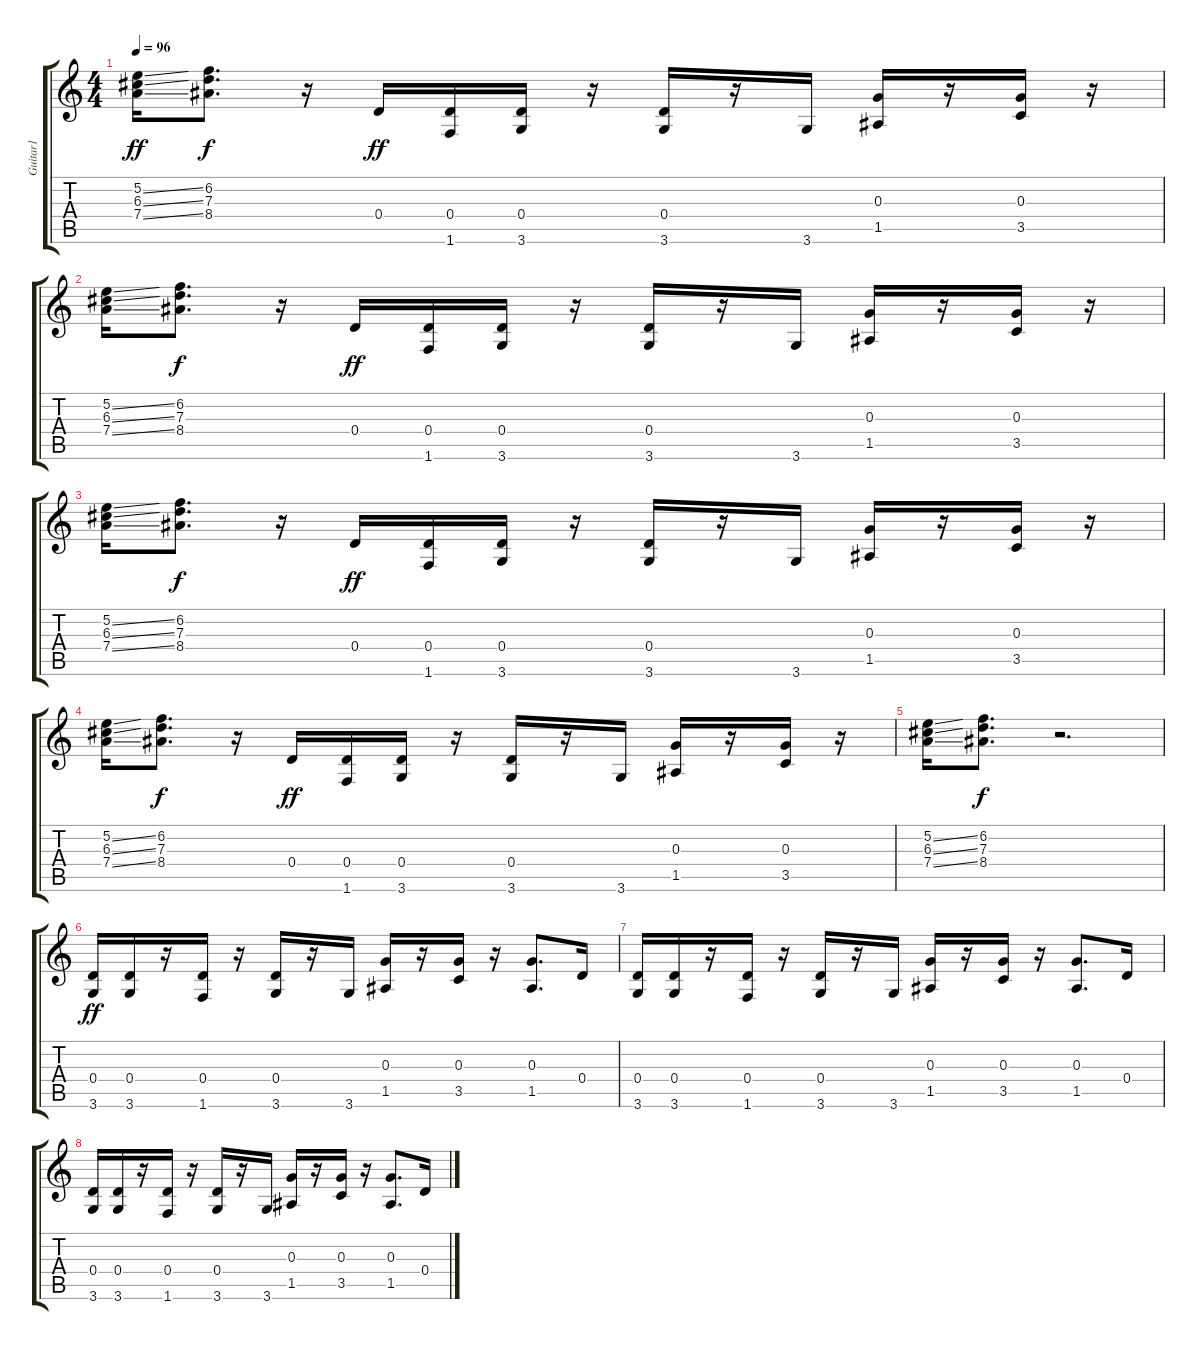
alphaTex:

\track ("Guitar1" "Guitar1") {instrument overdrivenguitar}
\staff {score tabs}
\tuning (E4 B3 G3 D3 A2 E2) {hide}
\ts (4 4)
\tempo 96
\clef g2
\ks c
(5.2{ss} 6.3{ss} 7.4{ss}).16{dy ff} (6.2 7.3 8.4).8{d dy f} r.16 0.4.16{dy ff} (0.4 1.6).16 (0.4 3.6).16 r.16 (0.4 3.6).16 r.16 3.6.16 (0.3 1.5).16 r.16 (0.3 3.5).16 r.16 |
(5.2{ss} 6.3{ss} 7.4{ss}).16 (6.2 7.3 8.4).8{d dy f} r.16 0.4.16{dy ff} (0.4 1.6).16 (0.4 3.6).16 r.16 (0.4 3.6).16 r.16 3.6.16 (0.3 1.5).16 r.16 (0.3 3.5).16 r.16 |
(5.2{ss} 6.3{ss} 7.4{ss}).16 (6.2 7.3 8.4).8{d dy f} r.16 0.4.16{dy ff} (0.4 1.6).16 (0.4 3.6).16 r.16 (0.4 3.6).16 r.16 3.6.16 (0.3 1.5).16 r.16 (0.3 3.5).16 r.16 |
(5.2{ss} 6.3{ss} 7.4{ss}).16 (6.2 7.3 8.4).8{d dy f} r.16 0.4.16{dy ff} (0.4 1.6).16 (0.4 3.6).16 r.16 (0.4 3.6).16 r.16 3.6.16 (0.3 1.5).16 r.16 (0.3 3.5).16 r.16 |
(5.2{ss} 6.3{ss} 7.4{ss}).16 (6.2 7.3 8.4).8{d dy f} r.2{d} |
(0.4 3.6).16{dy ff} (0.4 3.6).16 r.16 (0.4 1.6).16 r.16 (0.4 3.6).16 r.16 3.6.16 (0.3 1.5).16 r.16 (0.3 3.5).16 r.16 (0.3 1.5).8{d} 0.4.16 |
(0.4 3.6).16 (0.4 3.6).16 r.16 (0.4 1.6).16 r.16 (0.4 3.6).16 r.16 3.6.16 (0.3 1.5).16 r.16 (0.3 3.5).16 r.16 (0.3 1.5).8{d} 0.4.16 |
(0.4 3.6).16 (0.4 3.6).16 r.16 (0.4 1.6).16 r.16 (0.4 3.6).16 r.16 3.6.16 (0.3 1.5).16 r.16 (0.3 3.5).16 r.16 (0.3 1.5).8{d} 0.4.16
